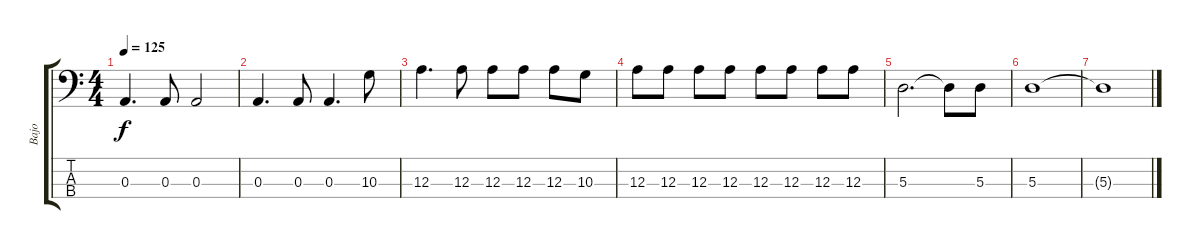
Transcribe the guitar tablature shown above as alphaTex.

\track ("Bajo" "Bajo") {instrument electricbasspick}
\staff {score tabs}
\tuning (G2 D2 A1 E1) {hide}
\ts (4 4)
\tempo 125
\clef f4
\ks c
0.3.4{d dy f} 0.3.8 0.3.2 |
0.3.4{d} 0.3.8 0.3.4{d} 10.3.8 |
12.3.4{d} 12.3.8 12.3.8 12.3.8 12.3.8 10.3.8 |
12.3.8 12.3.8 12.3.8 12.3.8 12.3.8 12.3.8 12.3.8 12.3.8 |
5.3.2{d} 5.3{t}.8 5.3.8 |
5.3.1 |
5.3{t}.1
